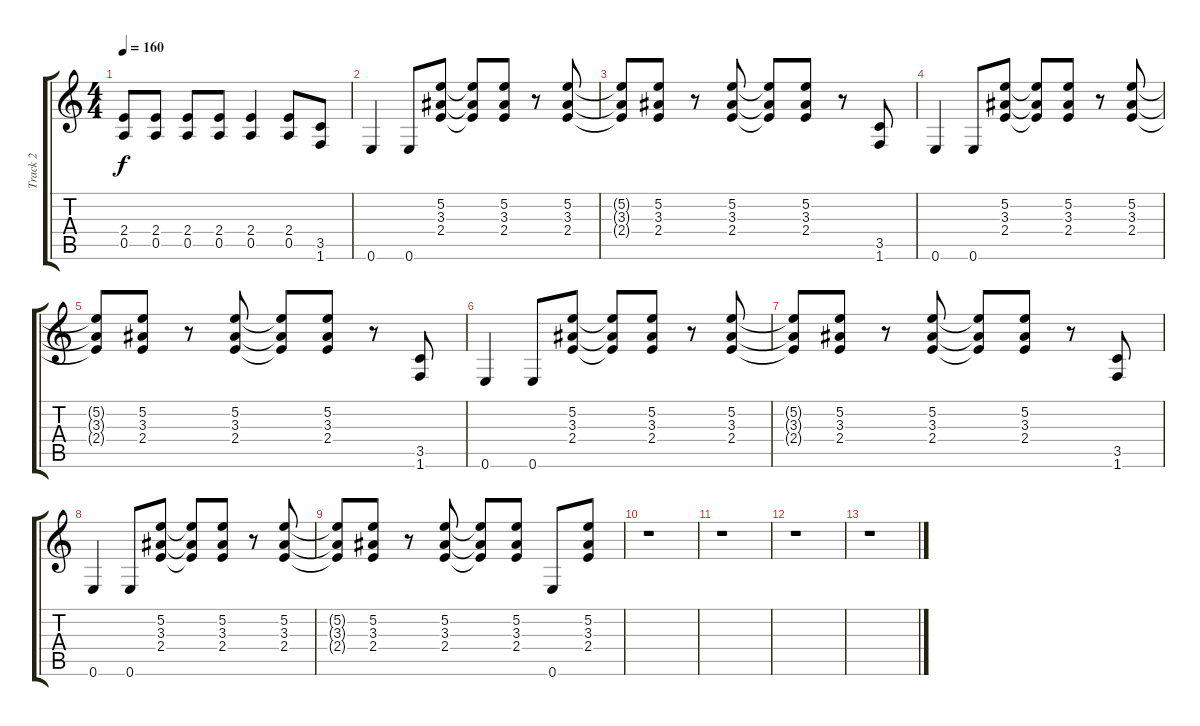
\track ("Track 2" "Track 2") {instrument distortionguitar}
\staff {score tabs}
\tuning (E4 B3 G3 D3 A2 E2) {hide}
\ts (4 4)
\tempo 160
\clef g2
\ks c
(2.4 0.5).8{dy f} (2.4 0.5).8 (2.4 0.5).8 (2.4 0.5).8 (2.4 0.5).4 (2.4 0.5).8 (3.5 1.6).8 |
0.6.4 0.6.8 (5.2 3.3 2.4).8 (5.2{t} 3.3{t} 2.4{t}).8 (5.2 3.3 2.4).8 r.8 (5.2 3.3 2.4).8 |
(5.2{t} 3.3{t} 2.4{t}).8 (5.2 3.3 2.4).8 r.8 (5.2 3.3 2.4).8 (5.2{t} 3.3{t} 2.4{t}).8 (5.2 3.3 2.4).8 r.8 (3.5 1.6).8 |
0.6.4 0.6.8 (5.2 3.3 2.4).8 (5.2{t} 3.3{t} 2.4{t}).8 (5.2 3.3 2.4).8 r.8 (5.2 3.3 2.4).8 |
(5.2{t} 3.3{t} 2.4{t}).8 (5.2 3.3 2.4).8 r.8 (5.2 3.3 2.4).8 (5.2{t} 3.3{t} 2.4{t}).8 (5.2 3.3 2.4).8 r.8 (3.5 1.6).8 |
0.6.4 0.6.8 (5.2 3.3 2.4).8 (5.2{t} 3.3{t} 2.4{t}).8 (5.2 3.3 2.4).8 r.8 (5.2 3.3 2.4).8 |
(5.2{t} 3.3{t} 2.4{t}).8 (5.2 3.3 2.4).8 r.8 (5.2 3.3 2.4).8 (5.2{t} 3.3{t} 2.4{t}).8 (5.2 3.3 2.4).8 r.8 (3.5 1.6).8 |
0.6.4 0.6.8 (5.2 3.3 2.4).8 (5.2{t} 3.3{t} 2.4{t}).8 (5.2 3.3 2.4).8 r.8 (5.2 3.3 2.4).8 |
(5.2{t} 3.3{t} 2.4{t}).8 (5.2 3.3 2.4).8 r.8 (5.2 3.3 2.4).8 (5.2{t} 3.3{t} 2.4{t}).8 (5.2 3.3 2.4).8 0.6.8 (5.2 3.3 2.4).8 |
r.1 |
r.1 |
r.1 |
r.1
